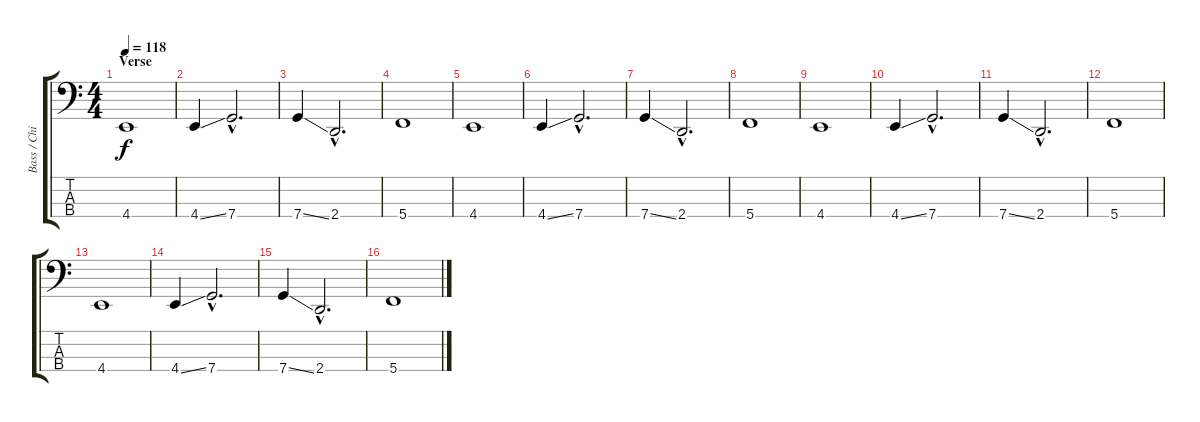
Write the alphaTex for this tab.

\track ("Bass / Chi Cheng" "Bass / Chi") {instrument electricbassfinger}
\staff {score tabs}
\tuning (F2 C2 G1 C1) {hide}
\ts (4 4)
\section ("" "Verse")
\tempo 118
\clef f4
\ks c
4.4.1{dy f} |
4.4{ss}.4 7.4{hac}.2{d} |
7.4{ss}.4 2.4{hac}.2{d} |
5.4.1 |
4.4.1 |
4.4{ss}.4 7.4{hac}.2{d} |
7.4{ss}.4 2.4{hac}.2{d} |
5.4.1 |
4.4.1 |
4.4{ss}.4 7.4{hac}.2{d} |
7.4{ss}.4 2.4{hac}.2{d} |
5.4.1 |
4.4.1 |
4.4{ss}.4 7.4{hac}.2{d} |
7.4{ss}.4 2.4{hac}.2{d} |
5.4.1
